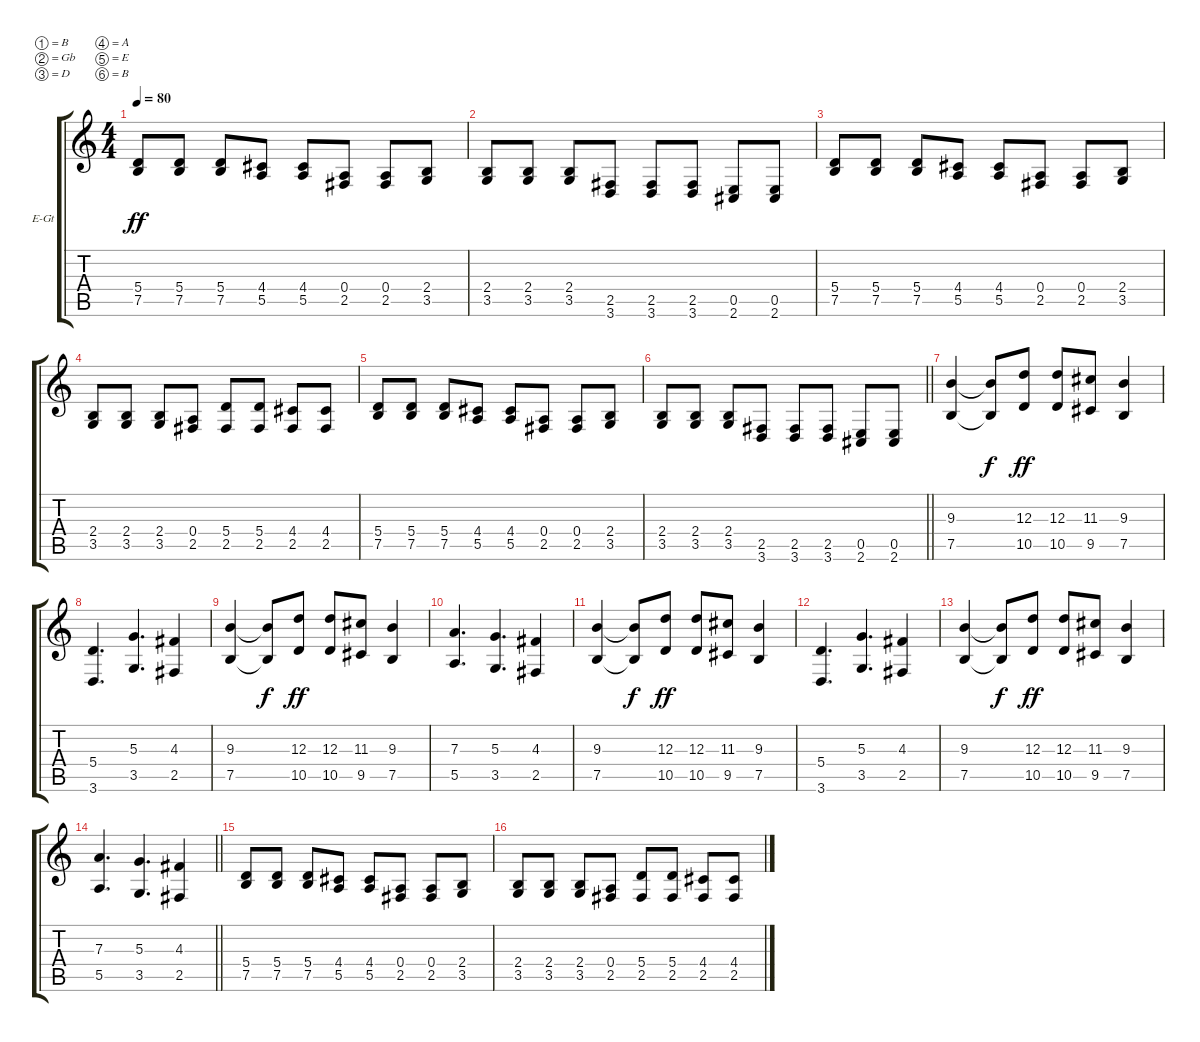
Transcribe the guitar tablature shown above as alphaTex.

\bracketExtendMode groupsimilarinstruments
\firstSystemTrackNameOrientation horizontal
\otherSystemsTrackNameOrientation horizontal
\track ("RG Right" "E-Gt") {instrument distortionguitar}
\staff {score tabs}
\tuning (B3 Gb3 D3 A2 E2 B1)
\ts (4 4)
\tempo 80
\clef g2
\ks c
(5.4 7.5).8{dy ff} (5.4 7.5).8 (5.4 7.5).8 (4.4 5.5).8 (4.4 5.5).8 (0.4 2.5).8 (0.4 2.5).8 (2.4 3.5).8 |
(2.4 3.5).8 (2.4 3.5).8 (2.4 3.5).8 (2.5 3.6).8 (2.5 3.6).8 (2.5 3.6).8 (0.5 2.6).8 (0.5 2.6).8 |
(5.4 7.5).8 (5.4 7.5).8 (5.4 7.5).8 (4.4 5.5).8 (4.4 5.5).8 (0.4 2.5).8 (0.4 2.5).8 (2.4 3.5).8 |
(2.4 3.5).8 (2.4 3.5).8 (2.4 3.5).8 (0.4 2.5).8 (5.4 2.5).8 (5.4 2.5).8 (4.4 2.5).8 (4.4 2.5).8 |
(5.4 7.5).8 (5.4 7.5).8 (5.4 7.5).8 (4.4 5.5).8 (4.4 5.5).8 (0.4 2.5).8 (0.4 2.5).8 (2.4 3.5).8 |
\barLineRight lightlight
(2.4 3.5).8 (2.4 3.5).8 (2.4 3.5).8 (2.5 3.6).8 (2.5 3.6).8 (2.5 3.6).8 (0.5 2.6).8 (0.5 2.6).8 |
(9.3 7.5).4 (9.3{t} 7.5{t}).8{dy f} (12.3 10.5).8{dy ff} (12.3 10.5).8 (11.3 9.5).8 (9.3 7.5).4 |
(5.4 3.6).4{d} (5.3 3.5).4{d} (4.3 2.5).4 |
(9.3 7.5).4 (9.3{t} 7.5{t}).8{dy f} (12.3 10.5).8{dy ff} (12.3 10.5).8 (11.3 9.5).8 (9.3 7.5).4 |
(7.3 5.5).4{d} (5.3 3.5).4{d} (4.3 2.5).4 |
(9.3 7.5).4 (9.3{t} 7.5{t}).8{dy f} (12.3 10.5).8{dy ff} (12.3 10.5).8 (11.3 9.5).8 (9.3 7.5).4 |
(5.4 3.6).4{d} (5.3 3.5).4{d} (4.3 2.5).4 |
(9.3 7.5).4 (9.3{t} 7.5{t}).8{dy f} (12.3 10.5).8{dy ff} (12.3 10.5).8 (11.3 9.5).8 (9.3 7.5).4 |
\barLineRight lightlight
(7.3 5.5).4{d} (5.3 3.5).4{d} (4.3 2.5).4 |
(5.4 7.5).8 (5.4 7.5).8 (5.4 7.5).8 (4.4 5.5).8 (4.4 5.5).8 (0.4 2.5).8 (0.4 2.5).8 (2.4 3.5).8 |
(2.4 3.5).8 (2.4 3.5).8 (2.4 3.5).8 (0.4 2.5).8 (5.4 2.5).8 (5.4 2.5).8 (4.4 2.5).8 (4.4 2.5).8
